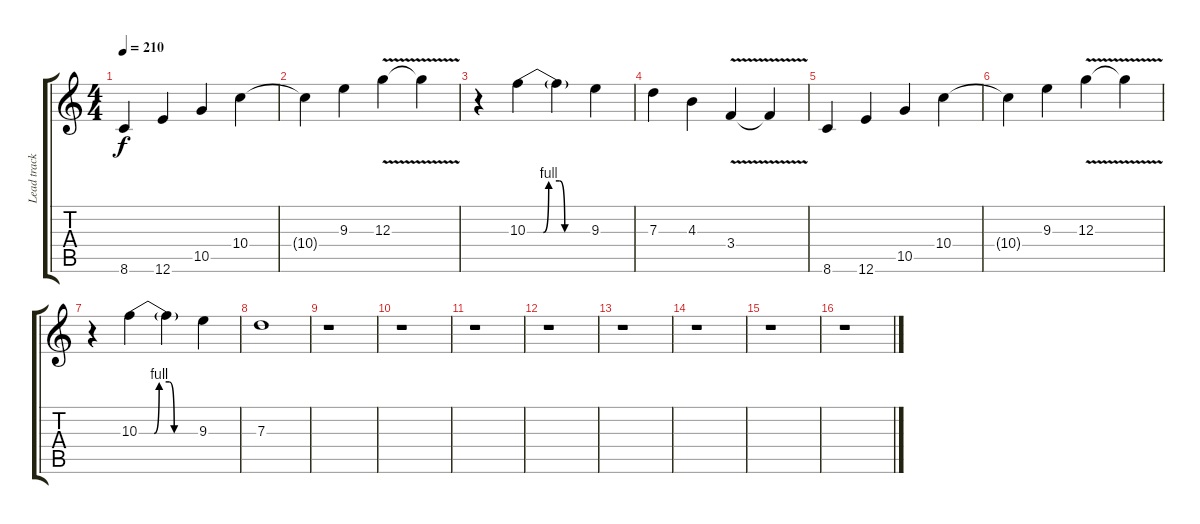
\track ("Lead track R" "Lead track") {instrument overdrivenguitar}
\staff {score tabs}
\tuning (E4 B3 G3 D3 A2 E2) {hide}
\ts (4 4)
\tempo 210
\clef g2
\ks c
8.6.4{dy f} 12.6.4 10.5.4 10.4.4 |
10.4{t}.4 9.3.4 12.3{v}.4 12.3{v t}.4 |
r.4 10.3{be (custom 0 0 15 0 20 4 30 4 35 0 40 0 45 0 60 0)}.4 10.3{t}.4 9.3.4 |
7.3.4 4.3.4 3.4{v}.4 3.4{t}.4 |
8.6.4 12.6.4 10.5.4 10.4.4 |
10.4{t}.4 9.3.4 12.3{v}.4 12.3{v t}.4 |
r.4 10.3{be (custom 0 0 15 0 20 4 30 4 35 0 40 0 45 0 60 0)}.4 10.3{t}.4 9.3.4 |
7.3.1 |
r.1 |
r.1 |
r.1 |
r.1 |
r.1 |
r.1 |
r.1 |
r.1
